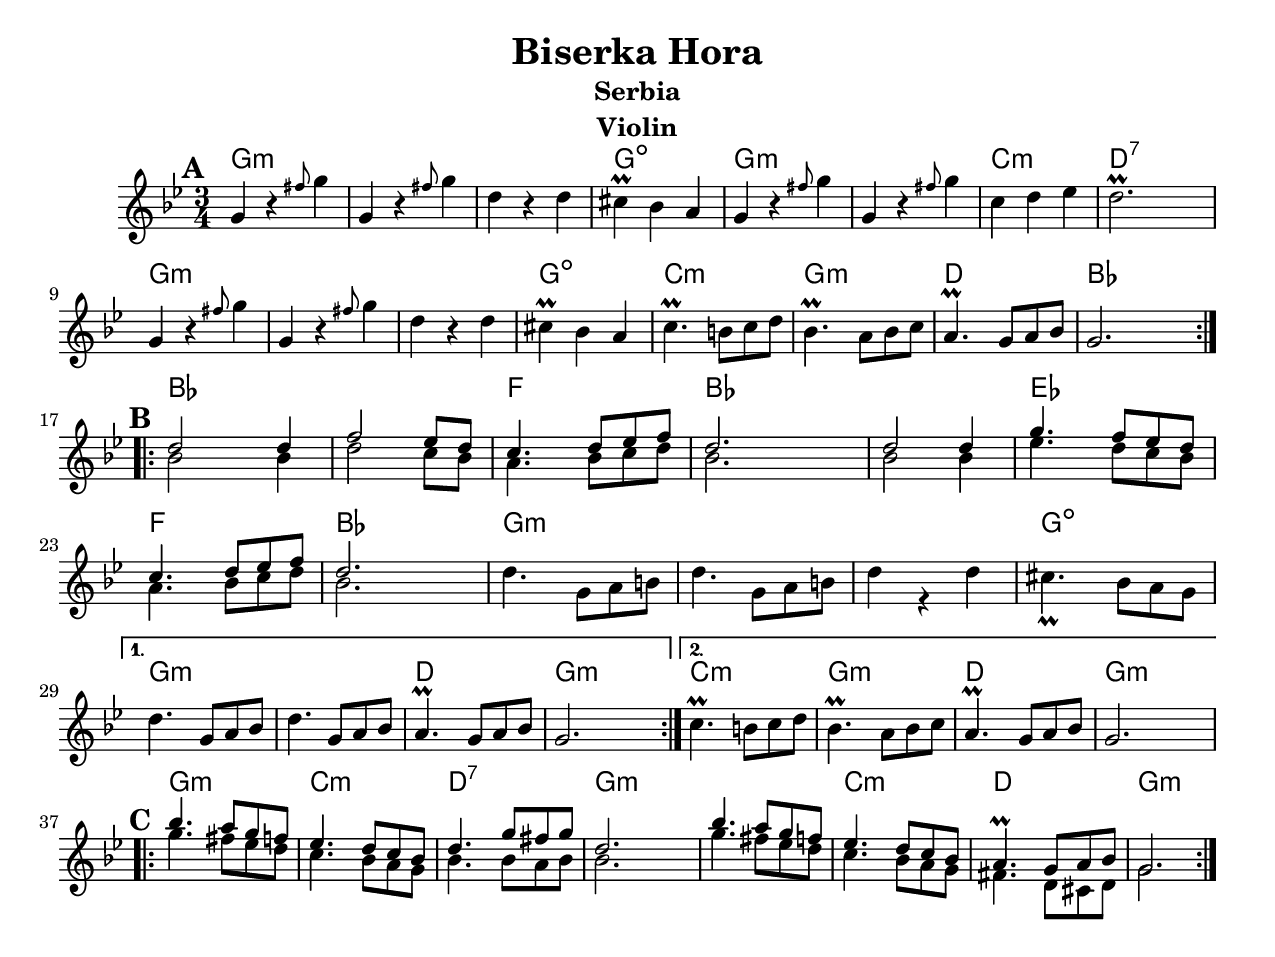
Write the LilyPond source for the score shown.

\version "2.18.0"
\include "english.ly"
%\pointAndClickOff
\paper{
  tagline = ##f
  print-all-headers = ##t
  #(set-paper-size "letter")
}
date = #(strftime "%d-%m-%Y" (localtime (current-time)))

%\markup{ \italic{ " Updated " \date  }  }

%\markup{ Got something to say? }

%#################################### Melody ########################
melody = \relative c'' {
  \clef treble
  \key g \minor
  \time 3/4
  \set Score.markFormatter = #format-mark-box-alphabet

  %\partial 16*3 a16 d f   %lead in notes

  \repeat volta 2{
  \mark \default
    g4 r \grace fs'8 g4
    g,4 r \grace fs'8 g4
    d4 r d
    cs4 \prall bf a

    g4 r \grace fs'8 g4
    g,4 r \grace fs'8 g4
    c, d ef
    d2. \prall

    g,4 r \grace fs'8 g4
    g,4 r \grace fs'8 g4
    d4 r d
    cs4 \prall bf a

    c4. \prall b8 c d
    bf4. \prall a8 bf c
    a4.\prall g8 a bf
    g2.
    \break
  }
  %\alternative { { }{ } }

  \repeat volta 2{
  \mark \default
    <<
      {
        d'2 d4
        f2 ef8 d
        c4. d8 ef f
        d2.

        d2 d4
        g4. f8 ef d
        c4. d8 ef f
        d2.
      }
      \\
      {
        bf2 bf4
        d2 c8 bf
        a4. bf8 c d
        bf2.|

        bf2 bf4
        ef4. d8 c bf
        a4. bf8 c d
        bf2.|

        d4. g,8 a b
        d4. g,8 a b
        d4 r d
        cs4.\prall bf8 a g
        \break
      }
    >>
  }
  \alternative {
    {
      d'4. g,8 a bf
      d4. g,8 a bf
      a4.\prall g8 a bf
      g2.
    }
    {
      c4.\prall b8 c d
      bf4.\prall a8 bf c
      a4.\prall g8 a bf
      g2.
    }

  }
  \repeat volta 2{
  \mark \default
    <<
      {
        bf'4. a8 g f
        ef4. d8 c bf
        d4. g8 fs g
        d2.|

        bf'4. a8 g f
        ef4. d8 c bf
        a4.\prall g8 a bf
        g2.
      }
      \\
      {
        g'4. fs8 ef d
        c4. bf8 a g
        bf4. bf8 a bf
        bf2.


        g'4.fs8 ef d
        c4. bf8 a g
        fs4. d8 cs d
        g2.
      }
    >>
  }

}
%################################# Lyrics #####################
%\addlyrics{  }
%################################# Chords #######################
harmonies = \chordmode {
  g4:m
  s4*8
  g4:dim
  s4*2
  g4:m
  s4*5
  c4:m
  s4*2
  d4:7
  s4*2
  g4:m
  s4*8
  g4:dim
  s4*2
  c4:m
  s4*2
  g4:m s4*2
  d4
  s4*2
  bf4 %Gm ?
  s4*2
  %b
  bf4
  s4*5
  f4
  s4*2
  bf4
  s4*5
  ef4
  s4*2
  f4
  s4*2
  bf4
  s4*2
  g4:m
  s4*8
  g4:dim
  s4*2
  %1st end
  g4:m
  s4*5
  d4
  s4*2
  g4:m
  s4*2
  %second end
  c4:m
  s4*2
  g4:m
  s4*2
  d4
  s4*2
  g4:m
  s4*2
  %c
  g4:m
  s4*2
  c4:m
  s4*2
  d4:7
  s4*2
  g4:m
  s4*5
  c4:m
  s4*2
  d4
  s4*2
  g4:m


}

\score {
  <<
    \new ChordNames {
      \set chordChanges = ##f
      \harmonies
    }
    \new Staff
    \melody
  >>
  \header{
    title= "Biserka Hora"
    subtitle="Serbia"
    composer= ""
    instrument = "Violin"
    arranger= ""
  }
  \midi{\tempo 4 = 120}
  \layout{indent = 1.0\cm}
}
%{
% more verses:
\markup{}
\markup {
  \fill-line {
    \hspace #0.1 % distance from left margin
    \column {
      \line { "1."
        \column {
          ""
        }
      }
      \hspace #0.2 % vertical distance between verses
      \line { "2."
        \column {
         ""
        }
      }
    }
    \hspace #0.1  % horiz. distance between columns
    \column {
      \line { "3."
        \column {
          ""
        }
      }
      \hspace #0.2 % distance between verses
      \line { "4."
        \column {
         ""
        }
      }
    }
    \hspace #0.1 % distance to right margin
  }
}

%}
